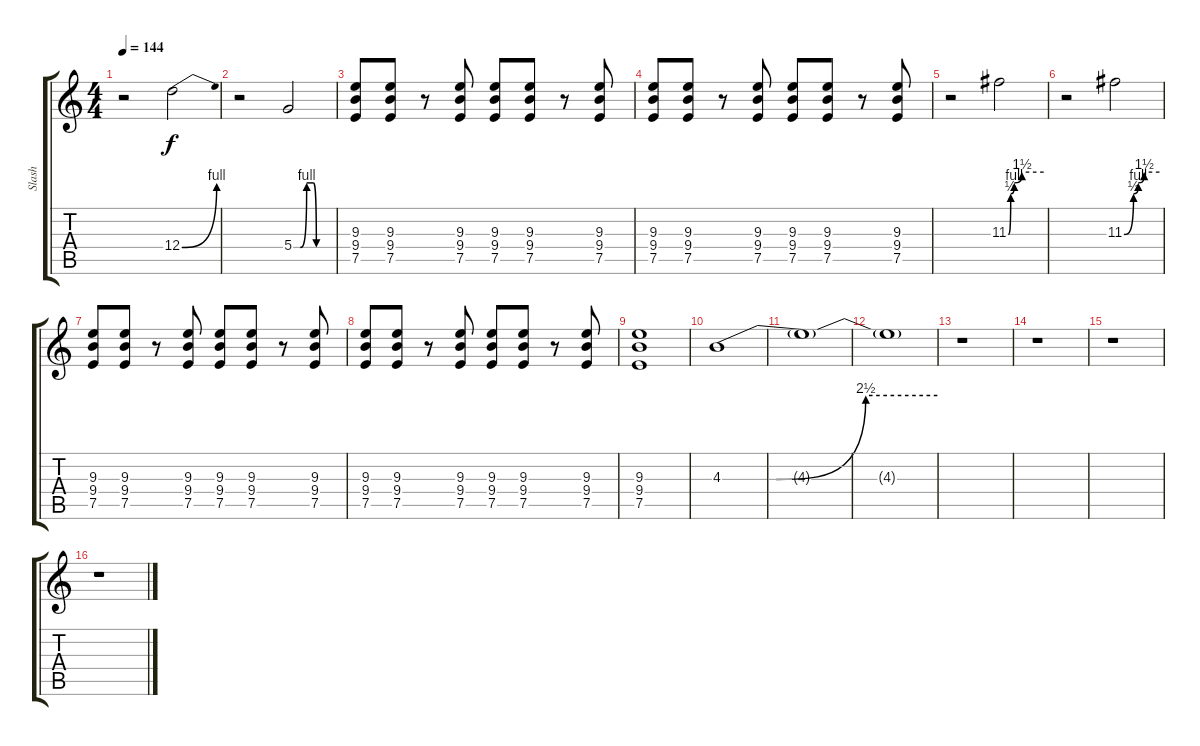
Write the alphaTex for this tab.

\track ("Slash" "Slash") {instrument distortionguitar}
\staff {score tabs}
\tuning (E4 B3 G3 D3 A2 E2) {hide}
\ts (4 4)
\tempo 144
\clef g2
\ks c
r.2{dy f} 12.4{be (bend 0 0 60 4)}.2{volume 13} |
r.2 5.4{be (custom 0 0 10 0 20 4 30 4 35 0 40 0 45 0 60 0)}.2 |
(9.3 9.4 7.5).8{volume 5} (9.3 9.4 7.5).8 r.8 (9.3 9.4 7.5).8 (9.3 9.4 7.5).8 (9.3 9.4 7.5).8 r.8 (9.3 9.4 7.5).8 |
(9.3 9.4 7.5).8 (9.3 9.4 7.5).8 r.8 (9.3 9.4 7.5).8 (9.3 9.4 7.5).8 (9.3 9.4 7.5).8 r.8 (9.3 9.4 7.5).8 |
r.2 11.3{be (custom 0 0 4 2 10 4 23 6 60 6)}.2{volume 13} |
r.2 11.3{be (custom 0 0 16 2 24 4 34 6 60 6)}.2 |
(9.3 9.4 7.5).8{volume 5} (9.3 9.4 7.5).8 r.8 (9.3 9.4 7.5).8 (9.3 9.4 7.5).8 (9.3 9.4 7.5).8 r.8 (9.3 9.4 7.5).8 |
(9.3 9.4 7.5).8 (9.3 9.4 7.5).8 r.8 (9.3 9.4 7.5).8 (9.3 9.4 7.5).8 (9.3 9.4 7.5).8 r.8 (9.3 9.4 7.5).8 |
(9.3 9.4 7.5).1 |
4.3{be (custom 0 0 15 0 40 10 60 10)}.1{volume 7 instrument guitarharmonics} |
4.3{t}.1{volume 8} |
4.3{t}.1{volume 9} |
r.1 |
r.1 |
r.1 |
r.1
